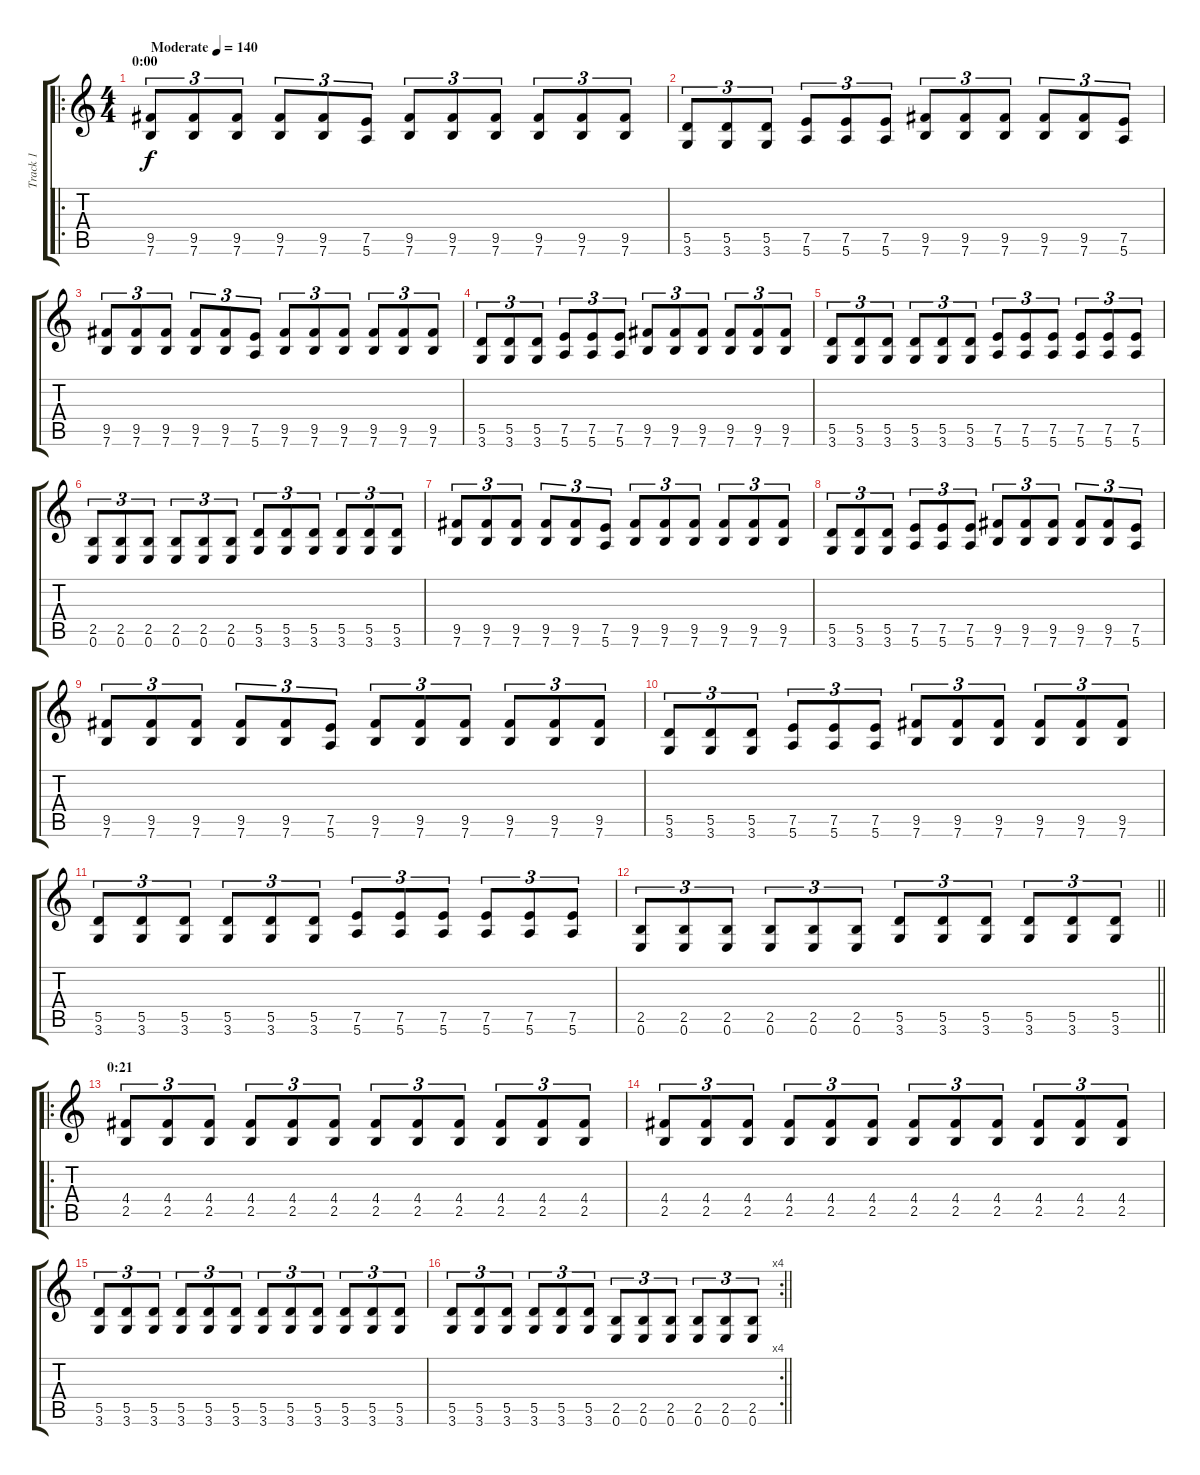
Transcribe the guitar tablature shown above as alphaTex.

\track ("Track 1" "Track 1") {instrument distortionguitar}
\staff {score tabs}
\tuning (E4 B3 G3 D3 A2 E2) {hide}
\ro
\ts (4 4)
\section ("" "0:00")
\tempo (140 "Moderate")
\clef g2
\ks c
(9.5 7.6).8{tu (3 2) dy f instrument distortionguitar} (9.5 7.6).8{tu (3 2)} (9.5 7.6).8{tu (3 2)} (9.5 7.6).8{tu (3 2)} (9.5 7.6).8{tu (3 2)} (7.5 5.6).8{tu (3 2)} (9.5 7.6).8{tu (3 2)} (9.5 7.6).8{tu (3 2)} (9.5 7.6).8{tu (3 2)} (9.5 7.6).8{tu (3 2)} (9.5 7.6).8{tu (3 2)} (9.5 7.6).8{tu (3 2)} |
(5.5 3.6).8{tu (3 2)} (5.5 3.6).8{tu (3 2)} (5.5 3.6).8{tu (3 2)} (7.5 5.6).8{tu (3 2)} (7.5 5.6).8{tu (3 2)} (7.5 5.6).8{tu (3 2)} (9.5 7.6).8{tu (3 2)} (9.5 7.6).8{tu (3 2)} (9.5 7.6).8{tu (3 2)} (9.5 7.6).8{tu (3 2)} (9.5 7.6).8{tu (3 2)} (7.5 5.6).8{tu (3 2)} |
(9.5 7.6).8{tu (3 2)} (9.5 7.6).8{tu (3 2)} (9.5 7.6).8{tu (3 2)} (9.5 7.6).8{tu (3 2)} (9.5 7.6).8{tu (3 2)} (7.5 5.6).8{tu (3 2)} (9.5 7.6).8{tu (3 2)} (9.5 7.6).8{tu (3 2)} (9.5 7.6).8{tu (3 2)} (9.5 7.6).8{tu (3 2)} (9.5 7.6).8{tu (3 2)} (9.5 7.6).8{tu (3 2)} |
(5.5 3.6).8{tu (3 2)} (5.5 3.6).8{tu (3 2)} (5.5 3.6).8{tu (3 2)} (7.5 5.6).8{tu (3 2)} (7.5 5.6).8{tu (3 2)} (7.5 5.6).8{tu (3 2)} (9.5 7.6).8{tu (3 2)} (9.5 7.6).8{tu (3 2)} (9.5 7.6).8{tu (3 2)} (9.5 7.6).8{tu (3 2)} (9.5 7.6).8{tu (3 2)} (9.5 7.6).8{tu (3 2)} |
(5.5 3.6).8{tu (3 2)} (5.5 3.6).8{tu (3 2)} (5.5 3.6).8{tu (3 2)} (5.5 3.6).8{tu (3 2)} (5.5 3.6).8{tu (3 2)} (5.5 3.6).8{tu (3 2)} (7.5 5.6).8{tu (3 2)} (7.5 5.6).8{tu (3 2)} (7.5 5.6).8{tu (3 2)} (7.5 5.6).8{tu (3 2)} (7.5 5.6).8{tu (3 2)} (7.5 5.6).8{tu (3 2)} |
(2.5 0.6).8{tu (3 2)} (2.5 0.6).8{tu (3 2)} (2.5 0.6).8{tu (3 2)} (2.5 0.6).8{tu (3 2)} (2.5 0.6).8{tu (3 2)} (2.5 0.6).8{tu (3 2)} (5.5 3.6).8{tu (3 2)} (5.5 3.6).8{tu (3 2)} (5.5 3.6).8{tu (3 2)} (5.5 3.6).8{tu (3 2)} (5.5 3.6).8{tu (3 2)} (5.5 3.6).8{tu (3 2)} |
(9.5 7.6).8{tu (3 2)} (9.5 7.6).8{tu (3 2)} (9.5 7.6).8{tu (3 2)} (9.5 7.6).8{tu (3 2)} (9.5 7.6).8{tu (3 2)} (7.5 5.6).8{tu (3 2)} (9.5 7.6).8{tu (3 2)} (9.5 7.6).8{tu (3 2)} (9.5 7.6).8{tu (3 2)} (9.5 7.6).8{tu (3 2)} (9.5 7.6).8{tu (3 2)} (9.5 7.6).8{tu (3 2)} |
(5.5 3.6).8{tu (3 2)} (5.5 3.6).8{tu (3 2)} (5.5 3.6).8{tu (3 2)} (7.5 5.6).8{tu (3 2)} (7.5 5.6).8{tu (3 2)} (7.5 5.6).8{tu (3 2)} (9.5 7.6).8{tu (3 2)} (9.5 7.6).8{tu (3 2)} (9.5 7.6).8{tu (3 2)} (9.5 7.6).8{tu (3 2)} (9.5 7.6).8{tu (3 2)} (7.5 5.6).8{tu (3 2)} |
(9.5 7.6).8{tu (3 2)} (9.5 7.6).8{tu (3 2)} (9.5 7.6).8{tu (3 2)} (9.5 7.6).8{tu (3 2)} (9.5 7.6).8{tu (3 2)} (7.5 5.6).8{tu (3 2)} (9.5 7.6).8{tu (3 2)} (9.5 7.6).8{tu (3 2)} (9.5 7.6).8{tu (3 2)} (9.5 7.6).8{tu (3 2)} (9.5 7.6).8{tu (3 2)} (9.5 7.6).8{tu (3 2)} |
(5.5 3.6).8{tu (3 2)} (5.5 3.6).8{tu (3 2)} (5.5 3.6).8{tu (3 2)} (7.5 5.6).8{tu (3 2)} (7.5 5.6).8{tu (3 2)} (7.5 5.6).8{tu (3 2)} (9.5 7.6).8{tu (3 2)} (9.5 7.6).8{tu (3 2)} (9.5 7.6).8{tu (3 2)} (9.5 7.6).8{tu (3 2)} (9.5 7.6).8{tu (3 2)} (9.5 7.6).8{tu (3 2)} |
(5.5 3.6).8{tu (3 2)} (5.5 3.6).8{tu (3 2)} (5.5 3.6).8{tu (3 2)} (5.5 3.6).8{tu (3 2)} (5.5 3.6).8{tu (3 2)} (5.5 3.6).8{tu (3 2)} (7.5 5.6).8{tu (3 2)} (7.5 5.6).8{tu (3 2)} (7.5 5.6).8{tu (3 2)} (7.5 5.6).8{tu (3 2)} (7.5 5.6).8{tu (3 2)} (7.5 5.6).8{tu (3 2)} |
\barLineRight lightlight
(2.5 0.6).8{tu (3 2)} (2.5 0.6).8{tu (3 2)} (2.5 0.6).8{tu (3 2)} (2.5 0.6).8{tu (3 2)} (2.5 0.6).8{tu (3 2)} (2.5 0.6).8{tu (3 2)} (5.5 3.6).8{tu (3 2)} (5.5 3.6).8{tu (3 2)} (5.5 3.6).8{tu (3 2)} (5.5 3.6).8{tu (3 2)} (5.5 3.6).8{tu (3 2)} (5.5 3.6).8{tu (3 2)} |
\ro
\section ("" "0:21")
(4.4 2.5).8{tu (3 2)} (4.4 2.5).8{tu (3 2)} (4.4 2.5).8{tu (3 2)} (4.4 2.5).8{tu (3 2)} (4.4 2.5).8{tu (3 2)} (4.4 2.5).8{tu (3 2)} (4.4 2.5).8{tu (3 2)} (4.4 2.5).8{tu (3 2)} (4.4 2.5).8{tu (3 2)} (4.4 2.5).8{tu (3 2)} (4.4 2.5).8{tu (3 2)} (4.4 2.5).8{tu (3 2)} |
(4.4 2.5).8{tu (3 2)} (4.4 2.5).8{tu (3 2)} (4.4 2.5).8{tu (3 2)} (4.4 2.5).8{tu (3 2)} (4.4 2.5).8{tu (3 2)} (4.4 2.5).8{tu (3 2)} (4.4 2.5).8{tu (3 2)} (4.4 2.5).8{tu (3 2)} (4.4 2.5).8{tu (3 2)} (4.4 2.5).8{tu (3 2)} (4.4 2.5).8{tu (3 2)} (4.4 2.5).8{tu (3 2)} |
(5.5 3.6).8{tu (3 2)} (5.5 3.6).8{tu (3 2)} (5.5 3.6).8{tu (3 2)} (5.5 3.6).8{tu (3 2)} (5.5 3.6).8{tu (3 2)} (5.5 3.6).8{tu (3 2)} (5.5 3.6).8{tu (3 2)} (5.5 3.6).8{tu (3 2)} (5.5 3.6).8{tu (3 2)} (5.5 3.6).8{tu (3 2)} (5.5 3.6).8{tu (3 2)} (5.5 3.6).8{tu (3 2)} |
\rc 4
\barLineRight lightlight
(5.5 3.6).8{tu (3 2)} (5.5 3.6).8{tu (3 2)} (5.5 3.6).8{tu (3 2)} (5.5 3.6).8{tu (3 2)} (5.5 3.6).8{tu (3 2)} (5.5 3.6).8{tu (3 2)} (2.5 0.6).8{tu (3 2)} (2.5 0.6).8{tu (3 2)} (2.5 0.6).8{tu (3 2)} (2.5 0.6).8{tu (3 2)} (2.5 0.6).8{tu (3 2)} (2.5 0.6).8{tu (3 2)}
